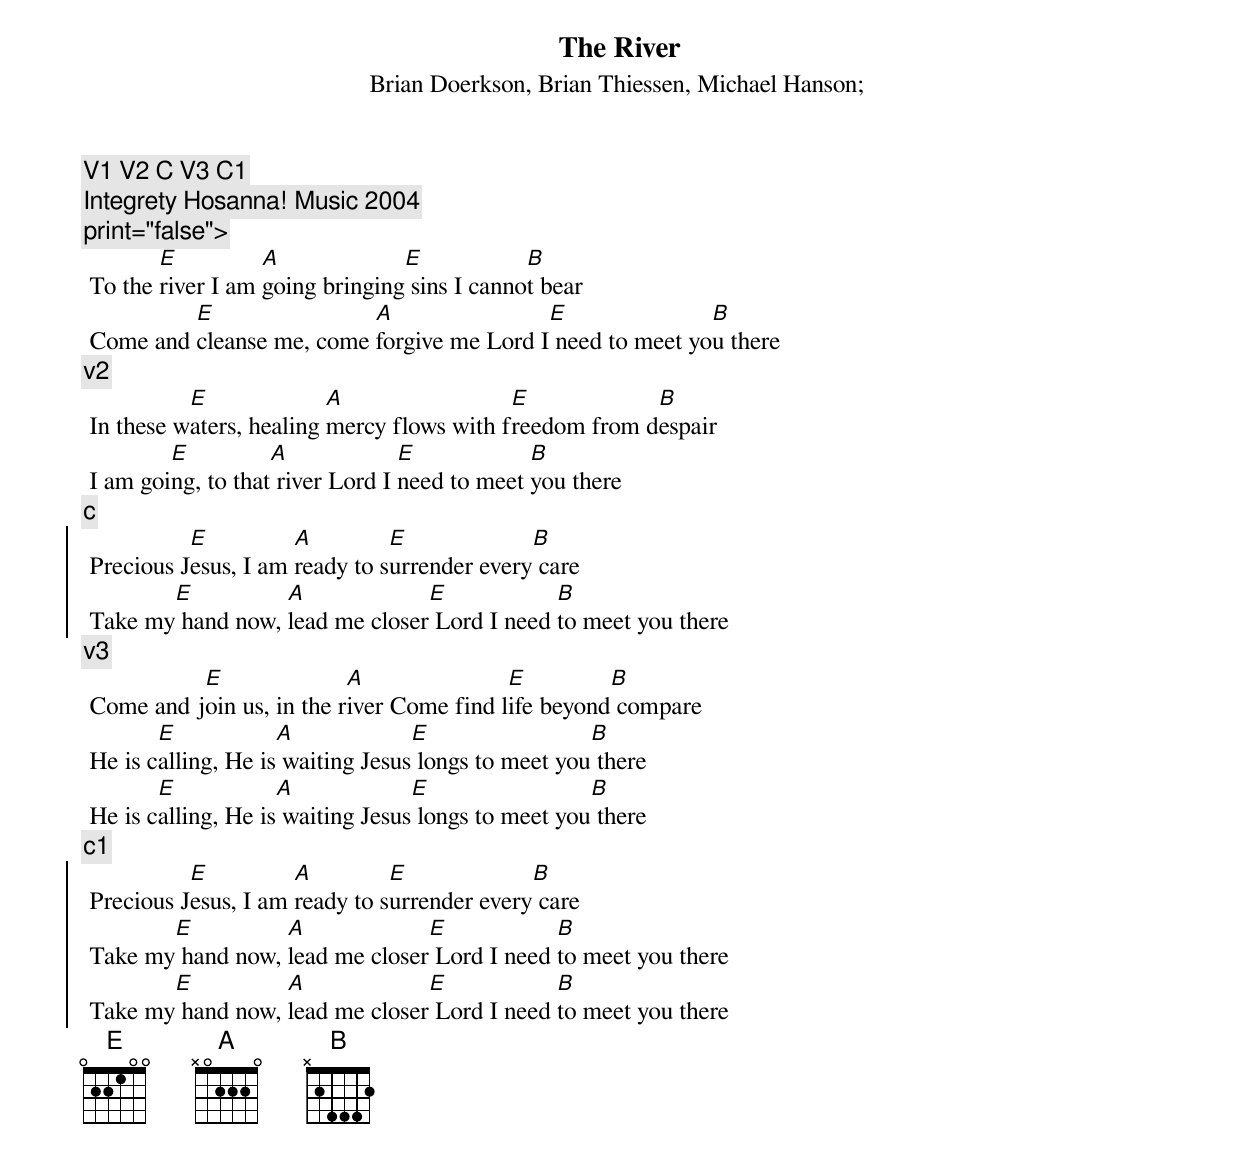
{title:The River}
{subtitle:Brian Doerkson, Brian Thiessen, Michael Hanson}
{subtitle:}
{comment:V1 V2 C V3 C1}
{comment:Integrety Hosanna! Music 2004}
{comment:print="false">}
 To the [E]river I am [A]going bringing[E] sins I canno[B]t bear
 Come and [E]cleanse me, come [A]forgive me Lord I[E] need to meet yo[B]u there
{comment:v2}
 In these w[E]aters, healing [A]mercy flows with f[E]reedom from d[B]espair
 I am goi[E]ng, to that[A] river Lord I [E]need to meet [B]you there
{comment:c}
{soc}
 Precious J[E]esus, I am [A]ready to s[E]urrender every[B] care
 Take my[E] hand now, [A]lead me closer[E] Lord I need [B]to meet you there
{eoc}
{comment:v3}
 Come and j[E]oin us, in the r[A]iver Come find l[E]ife beyond[B] compare
 He is c[E]alling, He is[A] waiting Jesus[E] longs to meet you[B] there
 He is c[E]alling, He is[A] waiting Jesus[E] longs to meet you[B] there
{comment:c1}
{soc}
 Precious J[E]esus, I am [A]ready to s[E]urrender every[B] care
 Take my[E] hand now, [A]lead me closer[E] Lord I need [B]to meet you there
 Take my[E] hand now, [A]lead me closer[E] Lord I need [B]to meet you there
{eoc}
